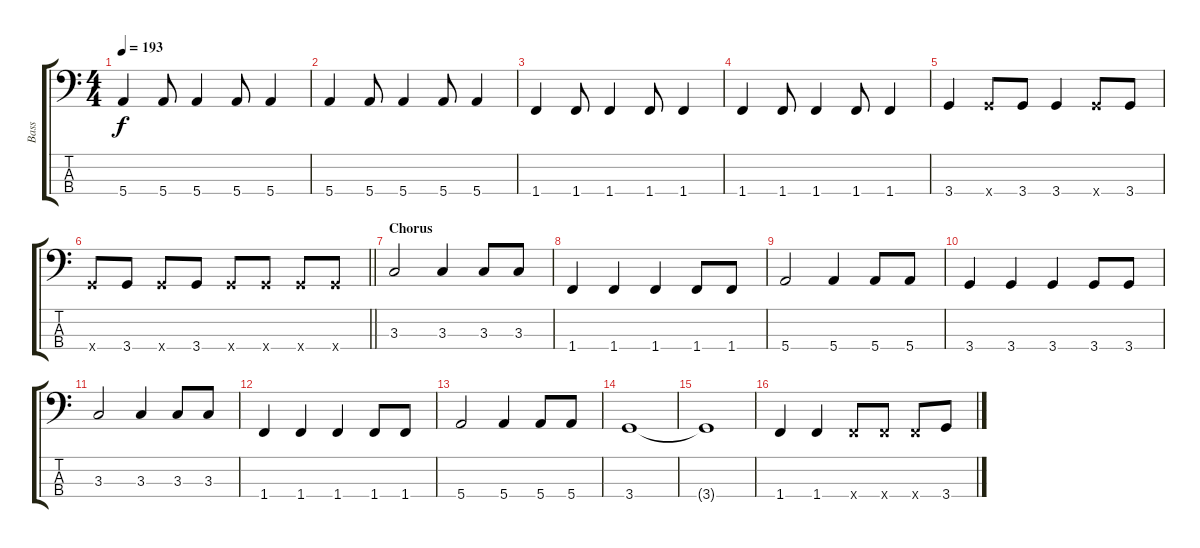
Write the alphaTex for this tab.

\track ("Bass" "Bass") {instrument electricbasspick}
\staff {score tabs}
\tuning (G2 D2 A1 E1) {hide}
\ts (4 4)
\tempo 193
\clef f4
\ks c
5.4.4{dy f} 5.4.8 5.4.4 5.4.8 5.4.4 |
5.4.4 5.4.8 5.4.4 5.4.8 5.4.4 |
1.4.4 1.4.8 1.4.4 1.4.8 1.4.4 |
1.4.4 1.4.8 1.4.4 1.4.8 1.4.4 |
3.4.4 3.4{x}.8 3.4.8 3.4.4 3.4{x}.8 3.4.8 |
\barLineRight lightlight
3.4{x}.8 3.4.8 3.4{x}.8 3.4.8 3.4{x}.8 3.4{x}.8 3.4{x}.8 3.4{x}.8 |
\section ("" "Chorus")
3.3.2 3.3.4 3.3.8 3.3.8 |
1.4.4 1.4.4 1.4.4 1.4.8 1.4.8 |
5.4.2 5.4.4 5.4.8 5.4.8 |
3.4.4 3.4.4 3.4.4 3.4.8 3.4.8 |
3.3.2 3.3.4 3.3.8 3.3.8 |
1.4.4 1.4.4 1.4.4 1.4.8 1.4.8 |
5.4.2 5.4.4 5.4.8 5.4.8 |
3.4.1 |
3.4{t}.1 |
1.4.4 1.4.4 1.4{x}.8 1.4{x}.8 1.4{x}.8 3.4.8
